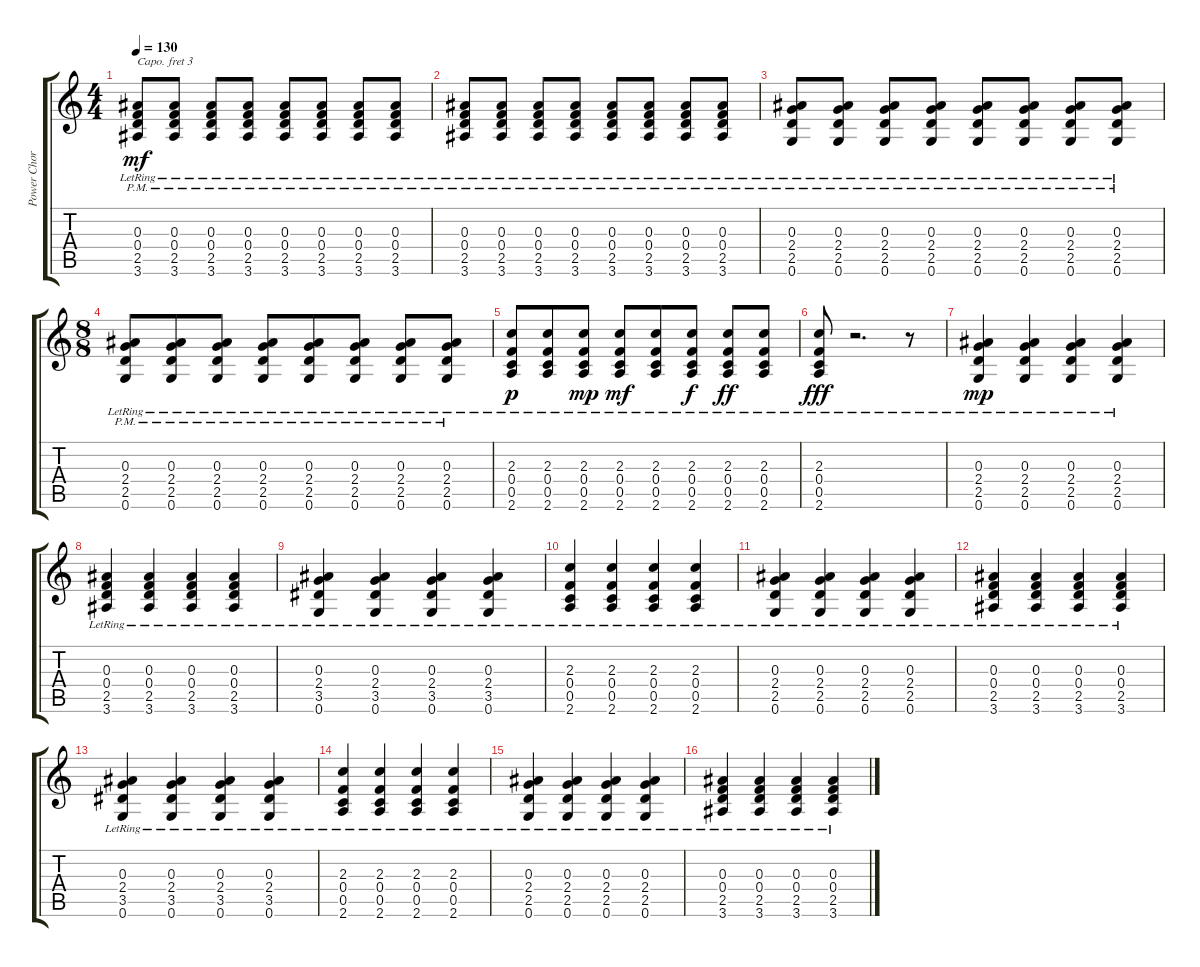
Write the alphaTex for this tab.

\track ("Power Chords" "Power Chor") {instrument overdrivenguitar}
\staff {score tabs}
\capo 3
\tuning (E4 B3 G3 D3 A2 E2) {hide}
\ts (4 4)
\tempo 130
\clef g2
\ks c
(0.3{pm lr} 0.4{pm lr} 2.5{pm lr} 3.6{pm lr}).8{dy mf} (0.3{pm lr} 0.4{pm lr} 2.5{pm lr} 3.6{pm lr}).8 (0.3{pm lr} 0.4{pm lr} 2.5{pm lr} 3.6{pm lr}).8 (0.3{pm lr} 0.4{pm lr} 2.5{pm lr} 3.6{pm lr}).8 (0.3{pm lr} 0.4{pm lr} 2.5{pm lr} 3.6{pm lr}).8 (0.3{pm lr} 0.4{pm lr} 2.5{pm lr} 3.6{pm lr}).8 (0.3{pm lr} 0.4{pm lr} 2.5{pm lr} 3.6{pm lr}).8 (0.3{pm lr} 0.4{pm lr} 2.5{pm lr} 3.6{pm lr}).8 |
(0.3{pm lr} 0.4{pm lr} 2.5{pm lr} 3.6{pm lr}).8 (0.3{pm lr} 0.4{pm lr} 2.5{pm lr} 3.6{pm lr}).8 (0.3{pm lr} 0.4{pm lr} 2.5{pm lr} 3.6{pm lr}).8 (0.3{pm lr} 0.4{pm lr} 2.5{pm lr} 3.6{pm lr}).8 (0.3{pm lr} 0.4{pm lr} 2.5{pm lr} 3.6{pm lr}).8 (0.3{pm lr} 0.4{pm lr} 2.5{pm lr} 3.6{pm lr}).8 (0.3{pm lr} 0.4{pm lr} 2.5{pm lr} 3.6{pm lr}).8 (0.3{pm lr} 0.4{pm lr} 2.5{pm lr} 3.6{pm lr}).8 |
(0.3{pm lr} 2.4{pm lr} 2.5{pm lr} 0.6{pm lr}).8 (0.3{pm lr} 2.4{pm lr} 2.5{pm lr} 0.6{pm lr}).8 (0.3{pm lr} 2.4{pm lr} 2.5{pm lr} 0.6{pm lr}).8 (0.3{pm lr} 2.4{pm lr} 2.5{pm lr} 0.6{pm lr}).8 (0.3{pm lr} 2.4{pm lr} 2.5{pm lr} 0.6{pm lr}).8 (0.3{pm lr} 2.4{pm lr} 2.5{pm lr} 0.6{pm lr}).8 (0.3{pm lr} 2.4{pm lr} 2.5{pm lr} 0.6{pm lr}).8 (0.3{pm lr} 2.4{pm lr} 2.5{pm lr} 0.6{pm lr}).8 |
\ts (8 8)
(0.3{pm lr} 2.4{pm lr} 2.5{pm lr} 0.6{pm lr}).8 (0.3{pm lr} 2.4{pm lr} 2.5{pm lr} 0.6{pm lr}).8 (0.3{pm lr} 2.4{pm lr} 2.5{pm lr} 0.6{pm lr}).8 (0.3{pm lr} 2.4{pm lr} 2.5{pm lr} 0.6{pm lr}).8 (0.3{pm lr} 2.4{pm lr} 2.5{pm lr} 0.6{pm lr}).8 (0.3{pm lr} 2.4{pm lr} 2.5{pm lr} 0.6{pm lr}).8 (0.3{pm lr} 2.4{pm lr} 2.5{pm lr} 0.6{pm lr}).8 (0.3{pm lr} 2.4{pm lr} 2.5{pm lr} 0.6{pm lr}).8 |
(2.3{lr} 0.4{lr} 0.5{lr} 2.6{lr}).8{dy p} (2.3{lr} 0.4{lr} 0.5{lr} 2.6{lr}).8 (2.3{lr} 0.4{lr} 0.5{lr} 2.6{lr}).8{dy mp} (2.3{lr} 0.4{lr} 0.5{lr} 2.6{lr}).8{dy mf} (2.3{lr} 0.4{lr} 0.5{lr} 2.6{lr}).8 (2.3{lr} 0.4{lr} 0.5{lr} 2.6{lr}).8{dy f} (2.3{lr} 0.4{lr} 0.5{lr} 2.6{lr}).8{dy ff} (2.3{lr} 0.4{lr} 0.5{lr} 2.6{lr}).8 |
(2.3{lr} 0.4{lr} 0.5{lr} 2.6{lr}).8{dy fff} r.2{d} r.8 |
(0.3{lr} 2.4{lr} 2.5{lr} 0.6{lr}).4{dy mp} (0.3{lr} 2.4{lr} 2.5{lr} 0.6{lr}).4 (0.3{lr} 2.4{lr} 2.5{lr} 0.6{lr}).4 (0.3{lr} 2.4{lr} 2.5{lr} 0.6{lr}).4 |
(0.3{lr} 0.4{lr} 2.5{lr} 3.6{lr}).4 (0.3{lr} 0.4{lr} 2.5{lr} 3.6{lr}).4 (0.3{lr} 0.4{lr} 2.5{lr} 3.6{lr}).4 (0.3{lr} 0.4{lr} 2.5{lr} 3.6{lr}).4 |
(0.3{lr} 2.4{lr} 3.5{lr} 0.6{lr}).4 (0.3{lr} 2.4{lr} 3.5{lr} 0.6{lr}).4 (0.3{lr} 2.4{lr} 3.5{lr} 0.6{lr}).4 (0.3{lr} 2.4{lr} 3.5{lr} 0.6{lr}).4 |
(2.3{lr} 0.4{lr} 0.5{lr} 2.6{lr}).4 (2.3{lr} 0.4{lr} 0.5{lr} 2.6{lr}).4 (2.3{lr} 0.4{lr} 0.5{lr} 2.6{lr}).4 (2.3{lr} 0.4{lr} 0.5{lr} 2.6{lr}).4 |
(0.3{lr} 2.4{lr} 2.5{lr} 0.6{lr}).4 (0.3{lr} 2.4{lr} 2.5{lr} 0.6{lr}).4 (0.3{lr} 2.4{lr} 2.5{lr} 0.6{lr}).4 (0.3{lr} 2.4{lr} 2.5{lr} 0.6{lr}).4 |
(0.3{lr} 0.4{lr} 2.5{lr} 3.6{lr}).4 (0.3{lr} 0.4{lr} 2.5{lr} 3.6{lr}).4 (0.3{lr} 0.4{lr} 2.5{lr} 3.6{lr}).4 (0.3{lr} 0.4{lr} 2.5{lr} 3.6{lr}).4 |
(0.3{lr} 2.4{lr} 3.5{lr} 0.6{lr}).4 (0.3{lr} 2.4{lr} 3.5{lr} 0.6{lr}).4 (0.3{lr} 2.4{lr} 3.5{lr} 0.6{lr}).4 (0.3{lr} 2.4{lr} 3.5{lr} 0.6{lr}).4 |
(2.3{lr} 0.4{lr} 0.5{lr} 2.6{lr}).4 (2.3{lr} 0.4{lr} 0.5{lr} 2.6{lr}).4 (2.3{lr} 0.4{lr} 0.5{lr} 2.6{lr}).4 (2.3{lr} 0.4{lr} 0.5{lr} 2.6{lr}).4 |
(0.3{lr} 2.4{lr} 2.5{lr} 0.6{lr}).4 (0.3{lr} 2.4{lr} 2.5{lr} 0.6{lr}).4 (0.3{lr} 2.4{lr} 2.5{lr} 0.6{lr}).4 (0.3{lr} 2.4{lr} 2.5{lr} 0.6{lr}).4 |
(0.3{lr} 0.4{lr} 2.5{lr} 3.6{lr}).4 (0.3{lr} 0.4{lr} 2.5{lr} 3.6{lr}).4 (0.3{lr} 0.4{lr} 2.5{lr} 3.6{lr}).4 (0.3{lr} 0.4{lr} 2.5{lr} 3.6{lr}).4
